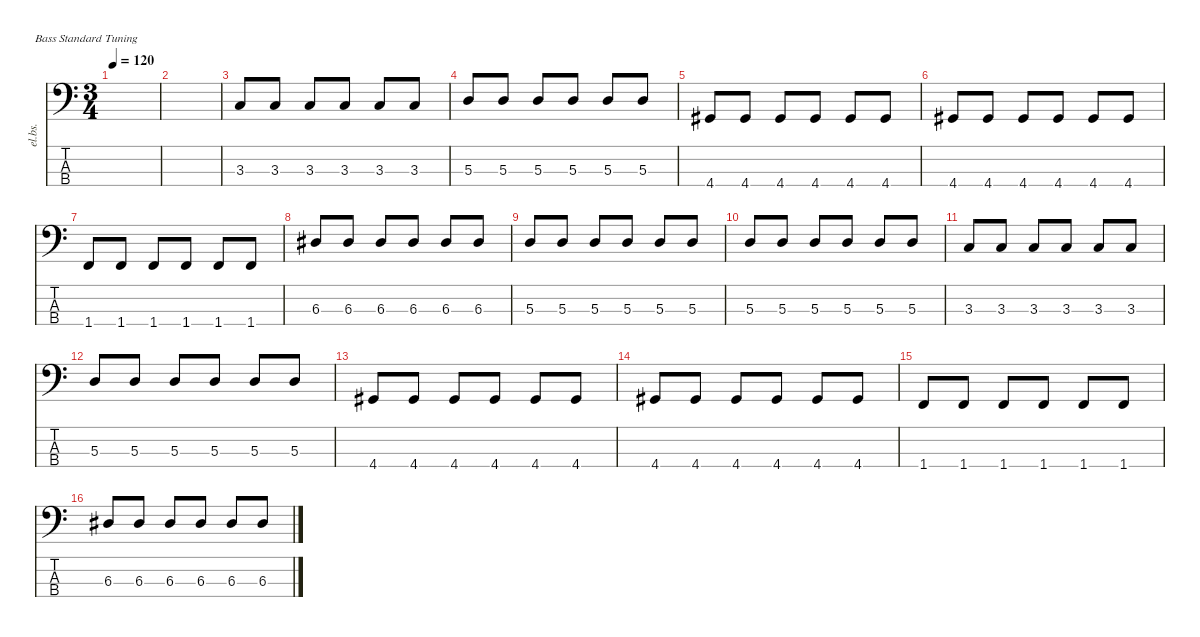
\defaultSystemsLayout 4
\hideDynamics
\bracketExtendMode nobrackets
\otherSystemsTrackNameOrientation horizontal
\track ("Electric Bass" "el.bs.") {instrument electricbassfinger}
\staff {score tabs}
\tuning (G2 D2 A1 E1)
\ts (3 4)
\tempo 120
\clef f4
\ks c
|
|
3.3.8{beam Up} 3.3.8{beam Up} 3.3.8{beam Up} 3.3.8{beam Up} 3.3.8{beam Up} 3.3.8{beam Up} |
5.3.8{beam Up} 5.3.8{beam Up} 5.3.8{beam Up} 5.3.8{beam Up} 5.3.8{beam Up} 5.3.8{beam Up} |
4.4{acc #}.8{beam Up} 4.4{acc #}.8{beam Up} 4.4{acc #}.8{beam Up} 4.4{acc #}.8{beam Up} 4.4{acc #}.8{beam Up} 4.4{acc #}.8{beam Up} |
4.4{acc #}.8{beam Up} 4.4{acc #}.8{beam Up} 4.4{acc #}.8{beam Up} 4.4{acc #}.8{beam Up} 4.4{acc #}.8{beam Up} 4.4{acc #}.8{beam Up} |
1.4.8{beam Up} 1.4.8{beam Up} 1.4.8{beam Up} 1.4.8{beam Up} 1.4.8{beam Up} 1.4.8{beam Up} |
6.3{acc #}.8{beam Up} 6.3{acc #}.8{beam Up} 6.3{acc #}.8{beam Up} 6.3{acc #}.8{beam Up} 6.3{acc #}.8{beam Up} 6.3{acc #}.8{beam Up} |
5.3.8{beam Up} 5.3.8{beam Up} 5.3.8{beam Up} 5.3.8{beam Up} 5.3.8{beam Up} 5.3.8{beam Up} |
5.3.8{beam Up} 5.3.8{beam Up} 5.3.8{beam Up} 5.3.8{beam Up} 5.3.8{beam Up} 5.3.8{beam Up} |
3.3.8{beam Up} 3.3.8{beam Up} 3.3.8{beam Up} 3.3.8{beam Up} 3.3.8{beam Up} 3.3.8{beam Up} |
5.3.8{beam Up} 5.3.8{beam Up} 5.3.8{beam Up} 5.3.8{beam Up} 5.3.8{beam Up} 5.3.8{beam Up} |
4.4{acc #}.8{beam Up} 4.4{acc #}.8{beam Up} 4.4{acc #}.8{beam Up} 4.4{acc #}.8{beam Up} 4.4{acc #}.8{beam Up} 4.4{acc #}.8{beam Up} |
4.4{acc #}.8{beam Up} 4.4{acc #}.8{beam Up} 4.4{acc #}.8{beam Up} 4.4{acc #}.8{beam Up} 4.4{acc #}.8{beam Up} 4.4{acc #}.8{beam Up} |
1.4.8{beam Up} 1.4.8{beam Up} 1.4.8{beam Up} 1.4.8{beam Up} 1.4.8{beam Up} 1.4.8{beam Up} |
6.3{acc #}.8{beam Up} 6.3{acc #}.8{beam Up} 6.3{acc #}.8{beam Up} 6.3{acc #}.8{beam Up} 6.3{acc #}.8{beam Up} 6.3{acc #}.8{beam Up}
